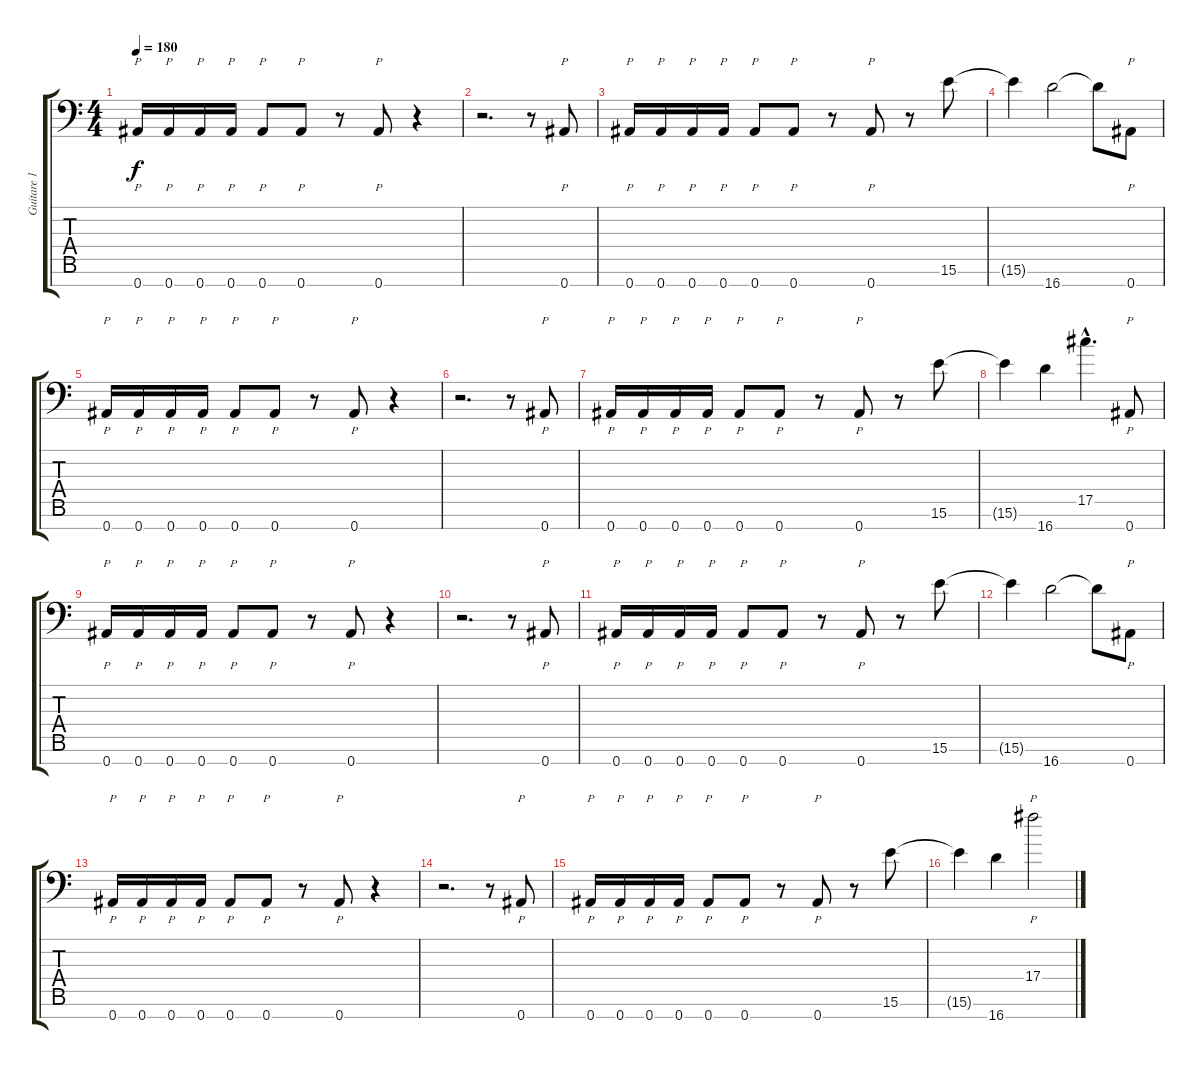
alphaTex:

\track ("Guitare 1" "Guitare 1") {instrument distortionguitar}
\staff {score tabs}
\tuning (Eb4 Bb3 Gb3 Db3 Ab2 Db2 Bb1) {hide}
\ts (4 4)
\tempo 180
\clef f4
\ks c
0.7.16{p dy f} 0.7.16{p} 0.7.16{p} 0.7.16{p} 0.7.8{p} 0.7.8{p} r.8 0.7.8{p} r.4 |
r.2{d} r.8 0.7.8{p} |
0.7.16{p} 0.7.16{p} 0.7.16{p} 0.7.16{p} 0.7.8{p} 0.7.8{p} r.8 0.7.8{p} r.8 15.6.8 |
15.6{t}.4 16.7.2 16.7{t}.8 0.7.8{p} |
0.7.16{p} 0.7.16{p} 0.7.16{p} 0.7.16{p} 0.7.8{p} 0.7.8{p} r.8 0.7.8{p} r.4 |
r.2{d} r.8 0.7.8{p} |
0.7.16{p} 0.7.16{p} 0.7.16{p} 0.7.16{p} 0.7.8{p} 0.7.8{p} r.8 0.7.8{p} r.8 15.6.8 |
15.6{t}.4 16.7.4 17.5{hac}.4{d} 0.7.8{p} |
0.7.16{p} 0.7.16{p} 0.7.16{p} 0.7.16{p} 0.7.8{p} 0.7.8{p} r.8 0.7.8{p} r.4 |
r.2{d} r.8 0.7.8{p} |
0.7.16{p} 0.7.16{p} 0.7.16{p} 0.7.16{p} 0.7.8{p} 0.7.8{p} r.8 0.7.8{p} r.8 15.6.8 |
15.6{t}.4 16.7.2 16.7{t}.8 0.7.8{p} |
0.7.16{p} 0.7.16{p} 0.7.16{p} 0.7.16{p} 0.7.8{p} 0.7.8{p} r.8 0.7.8{p} r.4 |
r.2{d} r.8 0.7.8{p} |
0.7.16{p} 0.7.16{p} 0.7.16{p} 0.7.16{p} 0.7.8{p} 0.7.8{p} r.8 0.7.8{p} r.8 15.6.8 |
15.6{t}.4 16.7.4 17.4.2{p}
